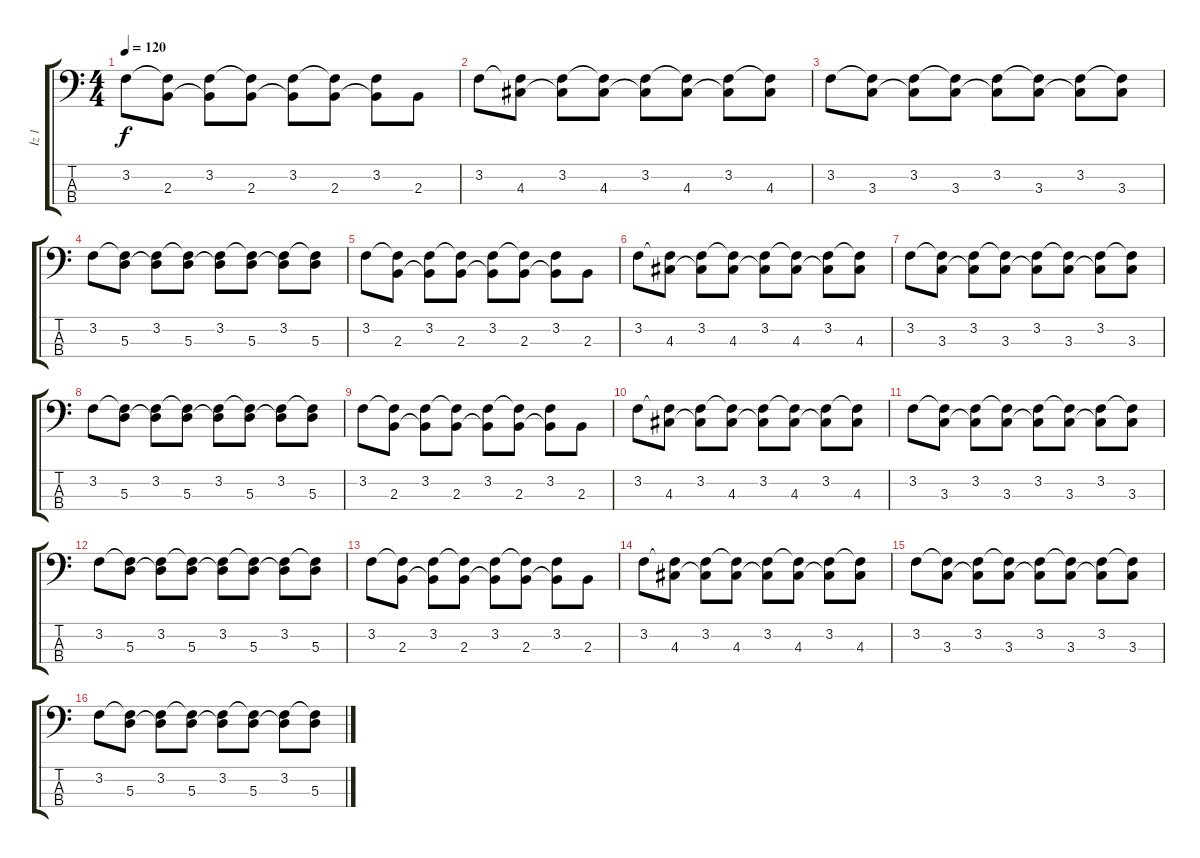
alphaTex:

\track ("İz 1" "İz 1") {instrument electricbassfinger}
\staff {score tabs}
\tuning (G2 D2 A1 E1) {hide}
\ts (4 4)
\tempo 120
\clef f4
\ks c
3.2.8{dy f} (3.2{t} 2.3).8 (3.2 2.3{t}).8 (3.2{t} 2.3).8 (3.2 2.3{t}).8 (3.2{t} 2.3).8 (3.2 2.3{t}).8 2.3.8 |
3.2.8 (3.2{t} 4.3).8 (3.2 4.3{t}).8 (3.2{t} 4.3).8 (3.2 4.3{t}).8 (3.2{t} 4.3).8 (3.2 4.3{t}).8 (3.2{t} 4.3).8 |
3.2.8 (3.2{t} 3.3).8 (3.2 3.3{t}).8 (3.2{t} 3.3).8 (3.2 3.3{t}).8 (3.2{t} 3.3).8 (3.2 3.3{t}).8 (3.2{t} 3.3).8 |
3.2.8 (3.2{t} 5.3).8 (3.2 5.3{t}).8 (3.2{t} 5.3).8 (3.2 5.3{t}).8 (3.2{t} 5.3).8 (3.2 5.3{t}).8 (3.2{t} 5.3).8 |
3.2.8 (3.2{t} 2.3).8 (3.2 2.3{t}).8 (3.2{t} 2.3).8 (3.2 2.3{t}).8 (3.2{t} 2.3).8 (3.2 2.3{t}).8 2.3.8 |
3.2.8 (3.2{t} 4.3).8 (3.2 4.3{t}).8 (3.2{t} 4.3).8 (3.2 4.3{t}).8 (3.2{t} 4.3).8 (3.2 4.3{t}).8 (3.2{t} 4.3).8 |
3.2.8 (3.2{t} 3.3).8 (3.2 3.3{t}).8 (3.2{t} 3.3).8 (3.2 3.3{t}).8 (3.2{t} 3.3).8 (3.2 3.3{t}).8 (3.2{t} 3.3).8 |
3.2.8 (3.2{t} 5.3).8 (3.2 5.3{t}).8 (3.2{t} 5.3).8 (3.2 5.3{t}).8 (3.2{t} 5.3).8 (3.2 5.3{t}).8 (3.2{t} 5.3).8 |
3.2.8 (3.2{t} 2.3).8 (3.2 2.3{t}).8 (3.2{t} 2.3).8 (3.2 2.3{t}).8 (3.2{t} 2.3).8 (3.2 2.3{t}).8 2.3.8 |
3.2.8 (3.2{t} 4.3).8 (3.2 4.3{t}).8 (3.2{t} 4.3).8 (3.2 4.3{t}).8 (3.2{t} 4.3).8 (3.2 4.3{t}).8 (3.2{t} 4.3).8 |
3.2.8 (3.2{t} 3.3).8 (3.2 3.3{t}).8 (3.2{t} 3.3).8 (3.2 3.3{t}).8 (3.2{t} 3.3).8 (3.2 3.3{t}).8 (3.2{t} 3.3).8 |
3.2.8 (3.2{t} 5.3).8 (3.2 5.3{t}).8 (3.2{t} 5.3).8 (3.2 5.3{t}).8 (3.2{t} 5.3).8 (3.2 5.3{t}).8 (3.2{t} 5.3).8 |
3.2.8 (3.2{t} 2.3).8 (3.2 2.3{t}).8 (3.2{t} 2.3).8 (3.2 2.3{t}).8 (3.2{t} 2.3).8 (3.2 2.3{t}).8 2.3.8 |
3.2.8 (3.2{t} 4.3).8 (3.2 4.3{t}).8 (3.2{t} 4.3).8 (3.2 4.3{t}).8 (3.2{t} 4.3).8 (3.2 4.3{t}).8 (3.2{t} 4.3).8 |
3.2.8 (3.2{t} 3.3).8 (3.2 3.3{t}).8 (3.2{t} 3.3).8 (3.2 3.3{t}).8 (3.2{t} 3.3).8 (3.2 3.3{t}).8 (3.2{t} 3.3).8 |
3.2.8 (3.2{t} 5.3).8 (3.2 5.3{t}).8 (3.2{t} 5.3).8 (3.2 5.3{t}).8 (3.2{t} 5.3).8 (3.2 5.3{t}).8 (3.2{t} 5.3).8
